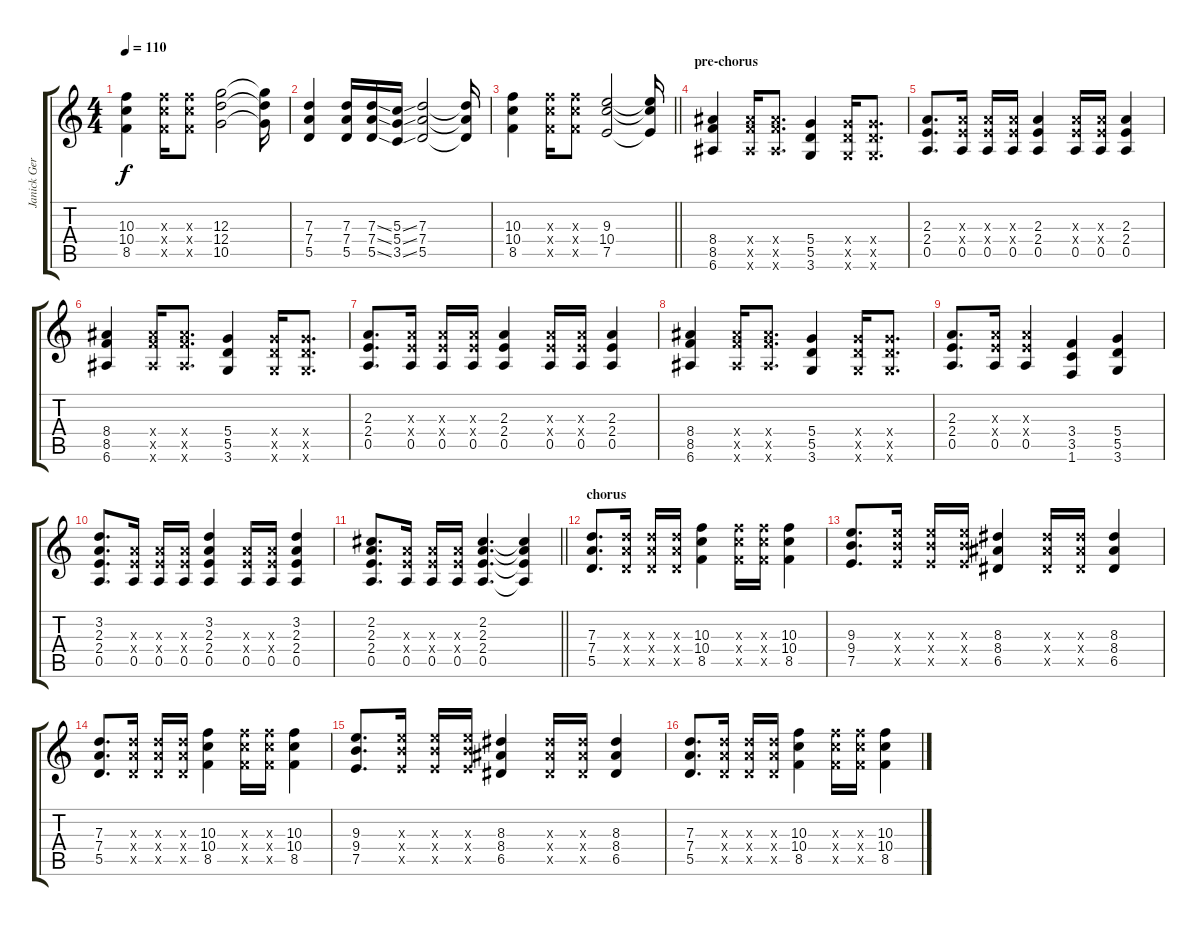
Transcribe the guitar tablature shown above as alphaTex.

\track ("Janick Gers" "Janick Ger") {instrument distortionguitar}
\staff {score tabs}
\tuning (E4 B3 G3 D3 A2 E2) {hide}
\ts (4 4)
\tempo 110
\clef g2
\ks c
(10.3 10.4 8.5).4{dy f} (10.3{x} 10.4{x} 8.5{x}).16 (10.3{x} 10.4{x} 8.5{x}).8 (12.3 12.4 10.5).2 (12.3{t} 12.4{t} 10.5{t}).16 |
(7.3 7.4 5.5).4 (7.3 7.4 5.5).16 (7.3{ss} 7.4{ss} 5.5{ss}).16 (5.3{ss} 5.4{ss} 3.5{ss}).16 (7.3 7.4 5.5).2 (7.3{t} 7.4{t} 5.5{t}).16 |
\barLineRight lightlight
(10.3 10.4 8.5).4 (10.3{x} 10.4{x} 8.5{x}).16 (10.3{x} 10.4{x} 8.5{x}).8 (9.3 10.4 7.5).2 (9.3{t} 10.4{t} 7.5{t}).16 |
\section ("" "pre-chorus")
(8.4 8.5 6.6).4 (8.4{x} 8.5{x} 6.6{x}).16 (8.4{x} 8.5{x} 6.6{x}).8{d} (5.4 5.5 3.6).4 (5.4{x} 5.5{x} 3.6{x}).16 (5.4{x} 5.5{x} 3.6{x}).8{d} |
(2.3 2.4 0.5).8{d} (2.3{x} 2.4{x} 0.5).16 (2.3{x} 2.4{x} 0.5).16 (2.3{x} 2.4{x} 0.5).16 (2.3 2.4 0.5).4 (2.3{x} 2.4{x} 0.5).16 (2.3{x} 2.4{x} 0.5).16 (2.3 2.4 0.5).4 |
(8.4 8.5 6.6).4 (8.4{x} 8.5{x} 6.6{x}).16 (8.4{x} 8.5{x} 6.6{x}).8{d} (5.4 5.5 3.6).4 (5.4{x} 5.5{x} 3.6{x}).16 (5.4{x} 5.5{x} 3.6{x}).8{d} |
(2.3 2.4 0.5).8{d} (2.3{x} 2.4{x} 0.5).16 (2.3{x} 2.4{x} 0.5).16 (2.3{x} 2.4{x} 0.5).16 (2.3 2.4 0.5).4 (2.3{x} 2.4{x} 0.5).16 (2.3{x} 2.4{x} 0.5).16 (2.3 2.4 0.5).4 |
(8.4 8.5 6.6).4 (8.4{x} 8.5{x} 6.6{x}).16 (8.4{x} 8.5{x} 6.6{x}).8{d} (5.4 5.5 3.6).4 (5.4{x} 5.5{x} 3.6{x}).16 (5.4{x} 5.5{x} 3.6{x}).8{d} |
(2.3 2.4 0.5).8{d} (2.3{x} 2.4{x} 0.5).16 (2.3{x} 2.4{x} 0.5).4 (3.4 3.5 1.6).4 (5.4 5.5 3.6).4 |
(3.2 2.3 2.4 0.5).8{d} (2.3{x} 2.4{x} 0.5).16 (2.3{x} 2.4{x} 0.5).16 (2.3{x} 2.4{x} 0.5).16 (3.2 2.3 2.4 0.5).4 (2.3{x} 2.4{x} 0.5).16 (2.3{x} 2.4{x} 0.5).16 (3.2 2.3 2.4 0.5).4 |
\barLineRight lightlight
(2.2 2.3 2.4 0.5).8{d} (2.3{x} 2.4{x} 0.5).16 (2.3{x} 2.4{x} 0.5).16 (2.3{x} 2.4{x} 0.5).16 (2.2 2.3 2.4 0.5).4{d} (2.2{t} 2.3{t} 2.4{t} 0.5{t}).4 |
\section ("" "chorus")
(7.3 7.4 5.5).8{d} (7.3{x} 7.4{x} 5.5{x}).16 (7.3{x} 7.4{x} 5.5{x}).16 (7.3{x} 7.4{x} 5.5{x}).16 (10.3 10.4 8.5).4 (10.3{x} 10.4{x} 8.5{x}).16 (10.3{x} 10.4{x} 8.5{x}).16 (10.3 10.4 8.5).4 |
(9.3 9.4 7.5).8{d} (9.3{x} 9.4{x} 7.5{x}).16 (9.3{x} 9.4{x} 7.5{x}).16 (9.3{x} 9.4{x} 7.5{x}).16 (8.3 8.4 6.5).4 (8.3{x} 8.4{x} 6.5{x}).16 (8.3{x} 8.4{x} 6.5{x}).16 (8.3 8.4 6.5).4 |
(7.3 7.4 5.5).8{d} (7.3{x} 7.4{x} 5.5{x}).16 (7.3{x} 7.4{x} 5.5{x}).16 (7.3{x} 7.4{x} 5.5{x}).16 (10.3 10.4 8.5).4 (10.3{x} 10.4{x} 8.5{x}).16 (10.3{x} 10.4{x} 8.5{x}).16 (10.3 10.4 8.5).4 |
(9.3 9.4 7.5).8{d} (9.3{x} 9.4{x} 7.5{x}).16 (9.3{x} 9.4{x} 7.5{x}).16 (9.3{x} 9.4{x} 7.5{x}).16 (8.3 8.4 6.5).4 (8.3{x} 8.4{x} 6.5{x}).16 (8.3{x} 8.4{x} 6.5{x}).16 (8.3 8.4 6.5).4 |
(7.3 7.4 5.5).8{d} (7.3{x} 7.4{x} 5.5{x}).16 (7.3{x} 7.4{x} 5.5{x}).16 (7.3{x} 7.4{x} 5.5{x}).16 (10.3 10.4 8.5).4 (10.3{x} 10.4{x} 8.5{x}).16 (10.3{x} 10.4{x} 8.5{x}).16 (10.3 10.4 8.5).4
